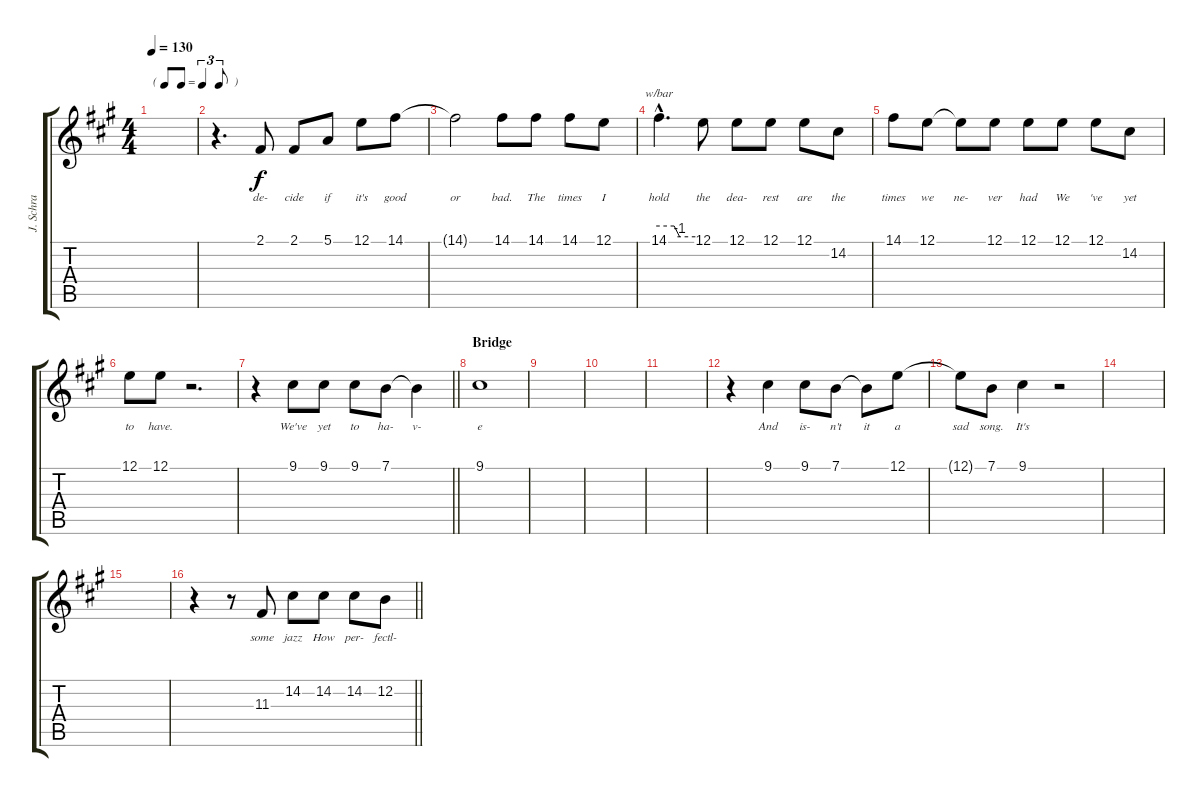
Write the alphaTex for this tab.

\track ("J. Schra" "J. Schra") {instrument vibraphone}
\staff {score tabs}
\tuning (E4 B3 G3 D3 A2 E2) {hide}
\ts (4 4)
\tf triplet8th
\tempo 130
\clef g2
\ks a
|
r.4{d} 2.1.8{lyrics (0 "de-") lyrics (1 "") lyrics (2 "") lyrics (3 "") lyrics (4 "")} 2.1.8{lyrics (0 "cide") lyrics (1 "") lyrics (2 "") lyrics (3 "") lyrics (4 "")} 5.1.8{lyrics (0 "if") lyrics (1 "") lyrics (2 "") lyrics (3 "") lyrics (4 "")} 12.1.8{lyrics (0 "it's") lyrics (1 "") lyrics (2 "") lyrics (3 "") lyrics (4 "")} 14.1.8{lyrics (0 "good") lyrics (1 "") lyrics (2 "") lyrics (3 "") lyrics (4 "")} |
14.1{t}.2{lyrics (0 "or") lyrics (1 "") lyrics (2 "") lyrics (3 "") lyrics (4 "")} 14.1.8{lyrics (0 "bad.") lyrics (1 "") lyrics (2 "") lyrics (3 "") lyrics (4 "")} 14.1.8{lyrics (0 "The") lyrics (1 "") lyrics (2 "") lyrics (3 "") lyrics (4 "")} 14.1.8{lyrics (0 "times") lyrics (1 "") lyrics (2 "") lyrics (3 "") lyrics (4 "")} 12.1.8{lyrics (0 "I") lyrics (1 "") lyrics (2 "") lyrics (3 "") lyrics (4 "")} |
14.1{hac}.4{d tbe (custom default 0 0 25 0 34 -4 60 -4) lyrics (0 "hold") lyrics (1 "") lyrics (2 "") lyrics (3 "") lyrics (4 "")} 12.1.8{lyrics (0 "the") lyrics (1 "") lyrics (2 "") lyrics (3 "") lyrics (4 "")} 12.1.8{lyrics (0 "dea-") lyrics (1 "") lyrics (2 "") lyrics (3 "") lyrics (4 "")} 12.1.8{lyrics (0 "rest") lyrics (1 "") lyrics (2 "") lyrics (3 "") lyrics (4 "")} 12.1.8{lyrics (0 "are") lyrics (1 "") lyrics (2 "") lyrics (3 "") lyrics (4 "")} 14.2.8{lyrics (0 "the") lyrics (1 "") lyrics (2 "") lyrics (3 "") lyrics (4 "")} |
14.1.8{lyrics (0 "times") lyrics (1 "") lyrics (2 "") lyrics (3 "") lyrics (4 "")} 12.1.8{lyrics (0 "we") lyrics (1 "") lyrics (2 "") lyrics (3 "") lyrics (4 "")} 12.1{t}.8{lyrics (0 "ne-") lyrics (1 "") lyrics (2 "") lyrics (3 "") lyrics (4 "")} 12.1.8{lyrics (0 "ver") lyrics (1 "") lyrics (2 "") lyrics (3 "") lyrics (4 "")} 12.1.8{lyrics (0 "had") lyrics (1 "") lyrics (2 "") lyrics (3 "") lyrics (4 "")} 12.1.8{lyrics (0 "We") lyrics (1 "") lyrics (2 "") lyrics (3 "") lyrics (4 "")} 12.1.8{lyrics (0 "'ve") lyrics (1 "") lyrics (2 "") lyrics (3 "") lyrics (4 "")} 14.2.8{lyrics (0 "yet") lyrics (1 "") lyrics (2 "") lyrics (3 "") lyrics (4 "")} |
12.1.8{lyrics (0 "to") lyrics (1 "") lyrics (2 "") lyrics (3 "") lyrics (4 "")} 12.1.8{lyrics (0 "have.") lyrics (1 "") lyrics (2 "") lyrics (3 "") lyrics (4 "")} r.2{d} |
\barLineRight lightlight
r.4 9.1.8{lyrics (0 "We've") lyrics (1 "") lyrics (2 "") lyrics (3 "") lyrics (4 "")} 9.1.8{lyrics (0 "yet") lyrics (1 "") lyrics (2 "") lyrics (3 "") lyrics (4 "")} 9.1.8{lyrics (0 "to") lyrics (1 "") lyrics (2 "") lyrics (3 "") lyrics (4 "")} 7.1.8{lyrics (0 "ha-") lyrics (1 "") lyrics (2 "") lyrics (3 "") lyrics (4 "")} 7.1{t}.4{lyrics (0 "v-") lyrics (1 "") lyrics (2 "") lyrics (3 "") lyrics (4 "")} |
\section ("" "Bridge")
9.1.1{lyrics (0 "e") lyrics (1 "") lyrics (2 "") lyrics (3 "") lyrics (4 "")} |
|
|
|
r.4 9.1.4{lyrics (0 "And") lyrics (1 "") lyrics (2 "") lyrics (3 "") lyrics (4 "")} 9.1.8{lyrics (0 "is-") lyrics (1 "") lyrics (2 "") lyrics (3 "") lyrics (4 "")} 7.1.8{lyrics (0 "n't") lyrics (1 "") lyrics (2 "") lyrics (3 "") lyrics (4 "")} 7.1{t}.8{lyrics (0 "it") lyrics (1 "") lyrics (2 "") lyrics (3 "") lyrics (4 "")} 12.1.8{lyrics (0 "a") lyrics (1 "") lyrics (2 "") lyrics (3 "") lyrics (4 "")} |
12.1{t}.8{lyrics (0 "sad") lyrics (1 "") lyrics (2 "") lyrics (3 "") lyrics (4 "")} 7.1.8{lyrics (0 "song.") lyrics (1 "") lyrics (2 "") lyrics (3 "") lyrics (4 "")} 9.1.4{lyrics (0 "It's") lyrics (1 "") lyrics (2 "") lyrics (3 "") lyrics (4 "")} r.2 |
|
|
\barLineRight lightlight
r.4 r.8 11.3.8{lyrics (0 "some") lyrics (1 "") lyrics (2 "") lyrics (3 "") lyrics (4 "")} 14.2.8{lyrics (0 "jazz") lyrics (1 "") lyrics (2 "") lyrics (3 "") lyrics (4 "")} 14.2.8{lyrics (0 "How") lyrics (1 "") lyrics (2 "") lyrics (3 "") lyrics (4 "")} 14.2.8{lyrics (0 "per-") lyrics (1 "") lyrics (2 "") lyrics (3 "") lyrics (4 "")} 12.2.8{lyrics (0 "fectl-") lyrics (1 "") lyrics (2 "") lyrics (3 "") lyrics (4 "")}
